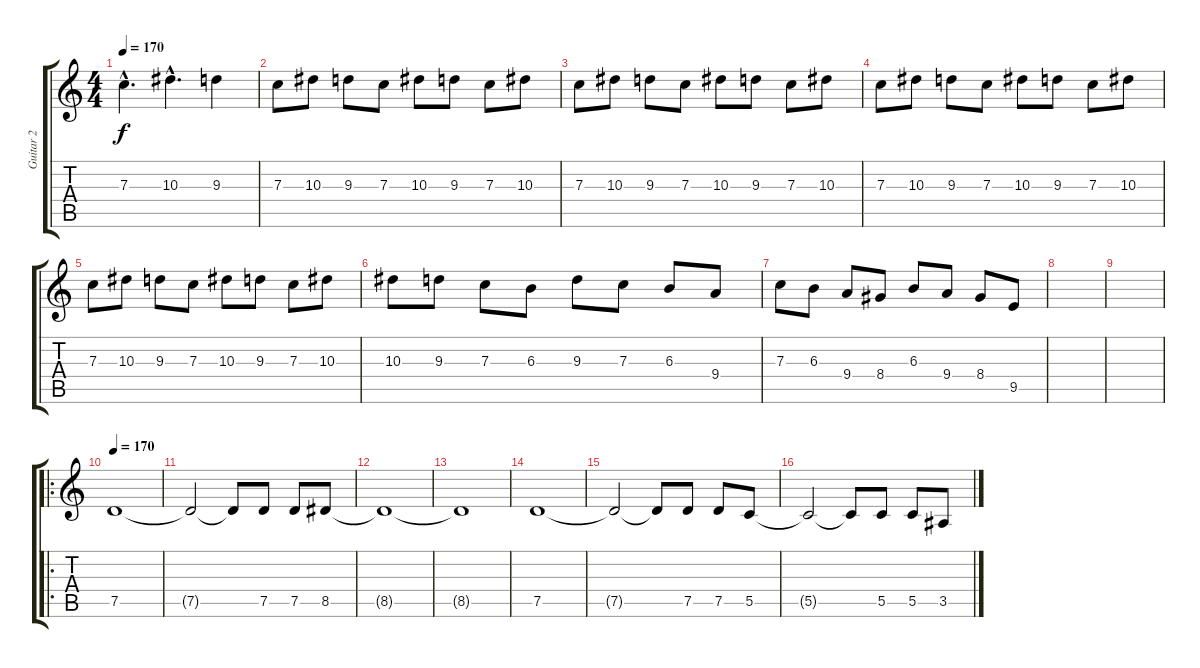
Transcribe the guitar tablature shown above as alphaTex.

\track ("Guitar 2" "Guitar 2") {instrument overdrivenguitar}
\staff {score tabs}
\tuning (D4 A3 F3 C3 G2 D2) {hide}
\ts (4 4)
\tempo 170
\clef g2
\ks c
7.3{hac}.4{d dy f} 10.3{hac}.4{d} 9.3.4 |
7.3.8 10.3.8 9.3.8 7.3.8 10.3.8 9.3.8 7.3.8 10.3.8 |
7.3.8 10.3.8 9.3.8 7.3.8 10.3.8 9.3.8 7.3.8 10.3.8 |
7.3.8 10.3.8 9.3.8 7.3.8 10.3.8 9.3.8 7.3.8 10.3.8 |
7.3.8 10.3.8 9.3.8 7.3.8 10.3.8 9.3.8 7.3.8 10.3.8 |
10.3.8 9.3.8 7.3.8 6.3.8 9.3.8 7.3.8 6.3.8 9.4.8 |
7.3.8 6.3.8 9.4.8 8.4.8 6.3.8 9.4.8 8.4.8 9.5.8 |
|
|
\ro
\tempo 170
7.5.1{volume 16} |
7.5{t}.2 7.5{t}.8 7.5.8 7.5.8 8.5.8 |
8.5{t}.1 |
8.5{t}.1 |
7.5.1 |
7.5{t}.2 7.5{t}.8 7.5.8 7.5.8 5.5.8 |
5.5{t}.2 5.5{t}.8 5.5.8 5.5.8 3.5.8
